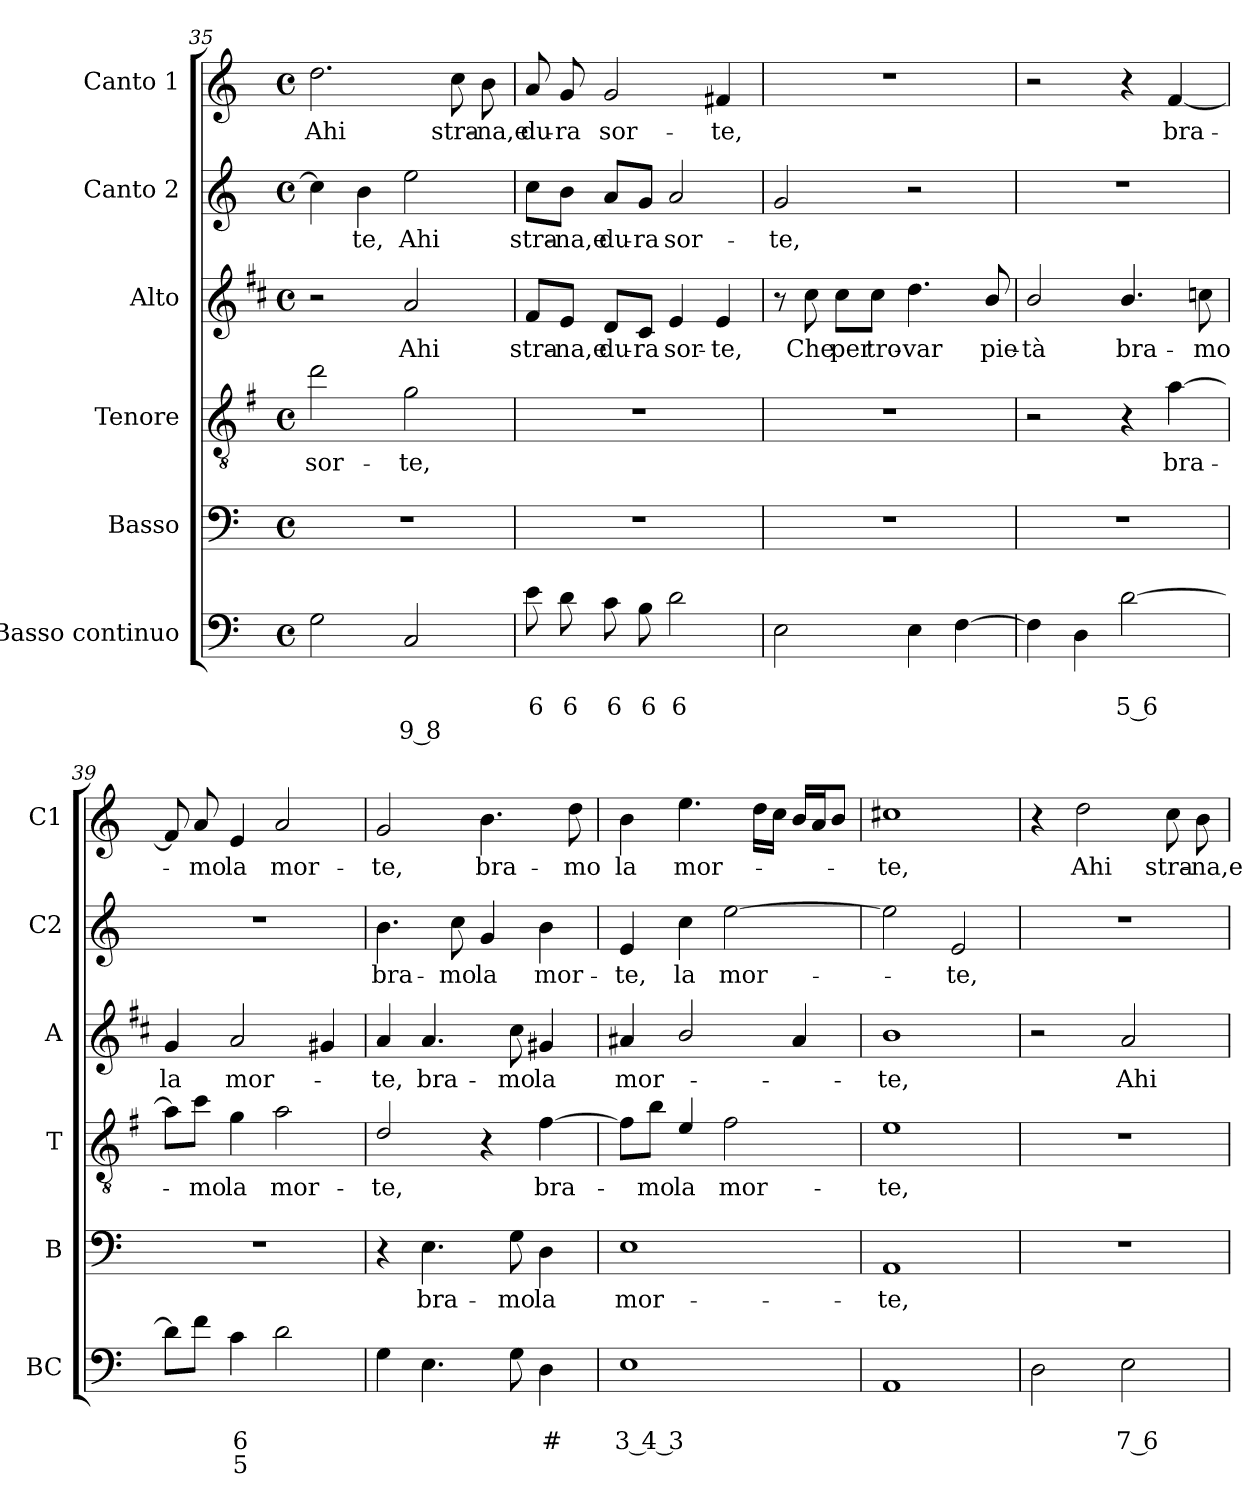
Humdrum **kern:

**kern	**text	**text	**text	**kern	**text	**kern	**text	**kern	**text	**kern	**text	**kern	**text
*part6	*part6	*part6	*part6	*part5	*part5	*part4	*part4	*part3	*part3	*part2	*part2	*part1	*part1
*staff6	*staff6	*staff6	*staff6	*staff5	*staff5	*staff4	*staff4	*staff3	*staff3	*staff2	*staff2	*staff1	*staff1
*I"Basso continuo	*	*	*	*I"Basso	*	*I"Tenore	*	*I"Alto	*	*I"Canto 2	*	*I"Canto 1	*
*I'BC	*	*	*	*I'B	*	*I'T	*	*I'A	*	*I'C2	*	*I'C1	*
!!LO:LB:g=z
*clefF4	*	*	*	*clefF4	*	*clefGv2	*	*clefG2	*	*clefG2	*	*clefG2	*
*	*	*	*	*	*	*ITrd4c7	*	*ITrd1c2	*	*	*	*	*
*k[]	*	*	*	*k[]	*	*k[]	*	*k[]	*	*k[]	*	*k[]	*
*C:	*	*	*	*C:	*	*C:	*	*C:	*	*C:	*	*C:	*
*M4/4	*	*	*	*M4/4	*	*M4/4	*	*M4/4	*	*M4/4	*	*M4/4	*
*met(c)	*	*	*	*met(c)	*	*met(c)	*	*met(c)	*	*met(c)	*	*met(c)	*
=35	=35	=35	=35	=35	=35	=35	=35	=35	=35	=35	=35	=35	=35
!	!	!	!	!	!	!	!LO:LY:b	!	!	!	!	!	!LO:LY:b
2G\	.	.	.	1r	.	2g\	sor-	2r	.	4cc\]	.	2.dd\	Ahi
!	!	!	!	!	!	!	!	!	!	!	!LO:LY:b	!	!
.	.	.	.	.	.	.	.	.	.	4b\	-te,	.	.
!	!	!	!LO:LY:b	!	!	!	!LO:LY:b	!	!LO:LY:b	!	!LO:LY:b	!	!
2C/	.	.	9 8	.	.	2c\	-te,	2g/	Ahi	2ee\	Ahi	.	.
!	!	!	!	!	!	!	!	!	!	!	!	!	!LO:LY:b
.	.	.	.	.	.	.	.	.	.	.	.	8cc\	stra-
!	!	!	!	!	!	!	!	!	!	!	!	!	!LO:LY:b
.	.	.	.	.	.	.	.	.	.	.	.	8b\	-na,e
=36	=36	=36	=36	=36	=36	=36	=36	=36	=36	=36	=36	=36	=36
!	!	!LO:LY:b	!	!	!	!	!	!	!LO:LY:b	!	!LO:LY:b	!	!LO:LY:b
8e\	.	6	.	1r	.	1r	.	8e/L	stra-	8cc\L	stra-	8a/	du-
!	!	!LO:LY:b	!	!	!	!	!	!	!LO:LY:b	!	!LO:LY:b	!	!LO:LY:b
8d\	.	6	.	.	.	.	.	8d/J	-na,e	8b\J	-na,e	8g/	-ra
!	!	!LO:LY:b	!	!	!	!	!	!	!LO:LY:b	!	!LO:LY:b	!	!LO:LY:b
8c\	.	6	.	.	.	.	.	8c/L	du-	8a/L	du-	2g/	sor-
!	!	!LO:LY:b	!	!	!	!	!	!	!LO:LY:b	!	!LO:LY:b	!	!
8B\	.	6	.	.	.	.	.	8B/J	-ra	8g/J	-ra	.	.
!	!	!LO:LY:b	!	!	!	!	!	!	!LO:LY:b	!	!LO:LY:b	!	!
2d\	.	6	.	.	.	.	.	4d/	sor-	2a/	sor-	.	.
!	!	!	!	!	!	!	!	!	!LO:LY:b	!	!	!	!LO:LY:b
.	.	.	.	.	.	.	.	4d/	-te,	.	.	4f#X/	-te,
=37	=37	=37	=37	=37	=37	=37	=37	=37	=37	=37	=37	=37	=37
!	!	!	!	!	!	!	!	!	!	!	!LO:LY:b	!	!
2E\	.	.	.	1r	.	1r	.	8r	.	2g/	-te,	1r	.
!	!	!	!	!	!	!	!	!	!LO:LY:b	!	!	!	!
.	.	.	.	.	.	.	.	8b\	Che	.	.	.	.
!	!	!	!	!	!	!	!	!	!LO:LY:b	!	!	!	!
.	.	.	.	.	.	.	.	8b\L	per	.	.	.	.
!	!	!	!	!	!	!	!	!	!LO:LY:b	!	!	!	!
.	.	.	.	.	.	.	.	8b\J	tro-	.	.	.	.
!	!	!	!	!	!	!	!	!	!LO:LY:b	!	!	!	!
4E\	.	.	.	.	.	.	.	4.cc\	-var	2r	.	.	.
[4F\	.	.	.	.	.	.	.	.	.	.	.	.	.
!	!	!	!	!	!	!	!	!	!LO:LY:b	!	!	!	!
.	.	.	.	.	.	.	.	8a/	pie-	.	.	.	.
=38	=38	=38	=38	=38	=38	=38	=38	=38	=38	=38	=38	=38	=38
!	!	!	!	!	!	!	!	!	!LO:LY:b	!	!	!	!
4F\]	.	.	.	1r	.	2r	.	2a/	-tà	1r	.	2r	.
4D\	.	.	.	.	.	.	.	.	.	.	.	.	.
!	!	!LO:LY:b	!	!	!	!	!	!	!LO:LY:b	!	!	!	!
[2d\	.	5 6	.	.	.	4r	.	4.a/	bra-	.	.	4r	.
!	!	!	!	!	!	!	!LO:LY:b	!	!	!	!	!	!LO:LY:b
.	.	.	.	.	.	[4d\	bra-	.	.	.	.	[4f/	bra-
!	!	!	!	!	!	!	!	!	!LO:LY:b	!	!	!	!
.	.	.	.	.	.	.	.	8b-X\	-mo	.	.	.	.
=39	=39	=39	=39	=39	=39	=39	=39	=39	=39	=39	=39	=39	=39
!	!	!	!	!	!	!	!	!	!LO:LY:b	!	!	!	!
8d\L]	.	.	.	1r	.	8d\L]	.	4f/	la	1r	.	8f/]	.
!	!	!	!	!	!	!	!LO:LY:b	!	!	!	!	!	!LO:LY:b
8f\J	.	.	.	.	.	8f\J	-mo	.	.	.	.	8a/	-mo
!	!	!LO:LY:b	!LO:LY:b	!	!	!	!LO:LY:b	!	!LO:LY:b	!	!	!	!LO:LY:b
4c\	.	6	5	.	.	4c\	la	2g/	mor-	.	.	4e/	la
!	!	!	!	!	!	!	!LO:LY:b	!	!	!	!	!	!LO:LY:b
2d\	.	.	.	.	.	2d\	mor-	.	.	.	.	2a/	mor-
.	.	.	.	.	.	.	.	4f#X/	.	.	.	.	.
=40	=40	=40	=40	=40	=40	=40	=40	=40	=40	=40	=40	=40	=40
!	!	!	!	!	!	!	!LO:LY:b	!	!LO:LY:b	!	!LO:LY:b	!	!LO:LY:b
4G\	.	.	.	4r	.	2G/	-te,	4g/	-te,	4.b\	bra-	2g/	-te,
!	!	!	!	!	!LO:LY:b	!	!	!	!LO:LY:b	!	!	!	!
4.E\	.	.	.	4.E\	bra-	.	.	4.g/	bra-	.	.	.	.
!	!	!	!	!	!	!	!	!	!	!	!LO:LY:b	!	!
.	.	.	.	.	.	.	.	.	.	8cc\	-mo	.	.
!	!	!	!	!	!	!	!	!	!	!	!LO:LY:b	!	!LO:LY:b
.	.	.	.	.	.	4r	.	.	.	4g/	la	4.b\	bra-
!	!	!	!	!	!LO:LY:b	!	!	!	!LO:LY:b	!	!	!	!
8G\	.	.	.	8G\	-mo	.	.	8b\	-mo	.	.	.	.
!	!	!LO:LY:b	!	!	!LO:LY:b	!	!LO:LY:b	!	!LO:LY:b	!	!LO:LY:b	!	!
4D\	.	#	.	4D\	la	[4B\	bra-	4f#X/	la	4b\	mor-	.	.
!	!	!	!	!	!	!	!	!	!	!	!	!	!LO:LY:b
.	.	.	.	.	.	.	.	.	.	.	.	8dd\	-mo
!!LO:LB:g=z
=41	=41	=41	=41	=41	=41	=41	=41	=41	=41	=41	=41	=41	=41
!	!	!LO:LY:b	!	!	!LO:LY:b	!	!	!	!LO:LY:b	!	!LO:LY:b	!	!LO:LY:b
1E	.	3 4 3	.	1E	mor-	8B\L]	.	4g#X/	mor-	4e/	-te,	4b\	la
!	!	!	!	!	!	!	!LO:LY:b	!	!	!	!	!	!
.	.	.	.	.	.	8e\J	-mo	.	.	.	.	.	.
!	!	!	!	!	!	!	!LO:LY:b	!	!	!	!LO:LY:b	!	!LO:LY:b
.	.	.	.	.	.	4A/	la	2a/	.	4cc\	la	4.ee\	mor-
!	!	!	!	!	!	!	!LO:LY:b	!	!	!	!LO:LY:b	!	!
.	.	.	.	.	.	2B\	mor-	.	.	[2ee\	mor-	.	.
.	.	.	.	.	.	.	.	.	.	.	.	16dd\LL	.
.	.	.	.	.	.	.	.	.	.	.	.	16cc\JJ	.
.	.	.	.	.	.	.	.	4g#/	.	.	.	16b/LL	.
.	.	.	.	.	.	.	.	.	.	.	.	16a/J	.
.	.	.	.	.	.	.	.	.	.	.	.	8b/J	.
=42	=42	=42	=42	=42	=42	=42	=42	=42	=42	=42	=42	=42	=42
!	!	!	!	!	!LO:LY:b	!	!LO:LY:b	!	!LO:LY:b	!	!	!	!LO:LY:b
1AA	.	.	.	1AA	-te,	1A	-te,	1a	-te,	2ee\]	.	1cc#X	-te,
!	!	!	!	!	!	!	!	!	!	!	!LO:LY:b	!	!
.	.	.	.	.	.	.	.	.	.	2e/	-te,	.	.
=43	=43	=43	=43	=43	=43	=43	=43	=43	=43	=43	=43	=43	=43
2D\	.	.	.	1r	.	1r	.	2r	.	1r	.	4r	.
!	!	!	!	!	!	!	!	!	!	!	!	!	!LO:LY:b
.	.	.	.	.	.	.	.	.	.	.	.	2dd\	Ahi
!	!	!LO:LY:b	!	!	!	!	!	!	!LO:LY:b	!	!	!	!
2E\	.	7 6	.	.	.	.	.	2g/	Ahi	.	.	.	.
!	!	!	!	!	!	!	!	!	!	!	!	!	!LO:LY:b
.	.	.	.	.	.	.	.	.	.	.	.	8cc\	stra-
!	!	!	!	!	!	!	!	!	!	!	!	!	!LO:LY:b
.	.	.	.	.	.	.	.	.	.	.	.	8b\	-na,e
=	=	=	=	=	=	=	=	=	=	=	=	=	=
*-	*-	*-	*-	*-	*-	*-	*-	*-	*-	*-	*-	*-	*-
